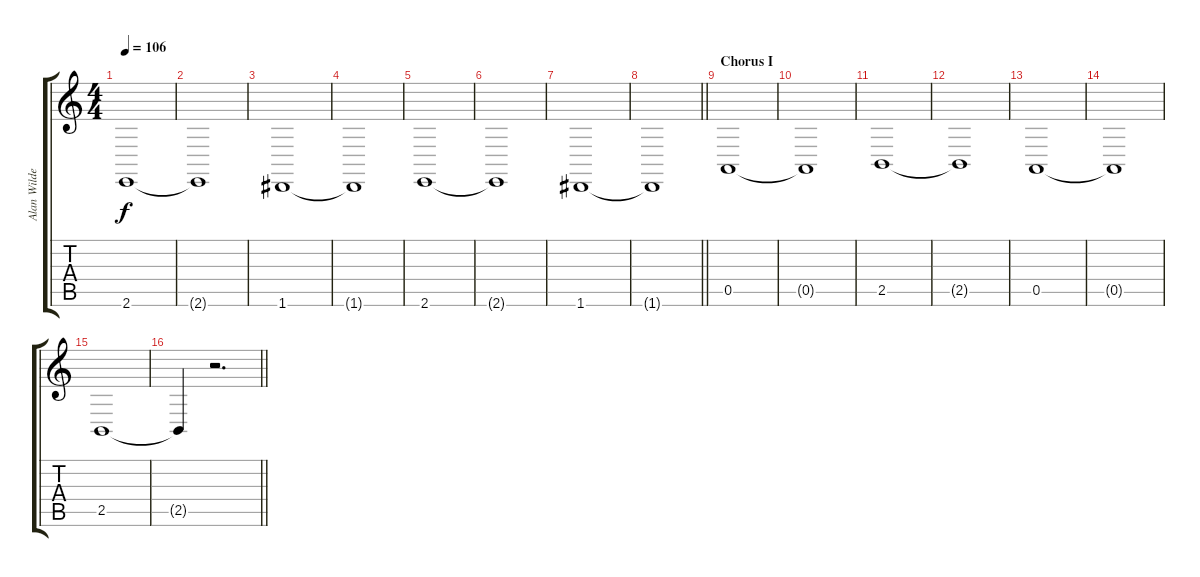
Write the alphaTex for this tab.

\track ("Alan Wilder - Keyboard I" "Alan Wilde") {instrument lead5charang}
\staff {score tabs}
\tuning (E4 B3 G3 D3 A2 D2) {hide}
\ts (4 4)
\tempo 106
\clef g2
\ks c
2.6.1{dy f} |
2.6{t}.1 |
1.6.1 |
1.6{t}.1 |
2.6.1 |
2.6{t}.1 |
1.6.1 |
\barLineRight lightlight
1.6{t}.1 |
\section ("" "Chorus I")
0.5.1 |
0.5{t}.1 |
2.5.1 |
2.5{t}.1 |
0.5.1 |
0.5{t}.1 |
2.5.1 |
\barLineRight lightlight
2.5{t}.4 r.2{d}
